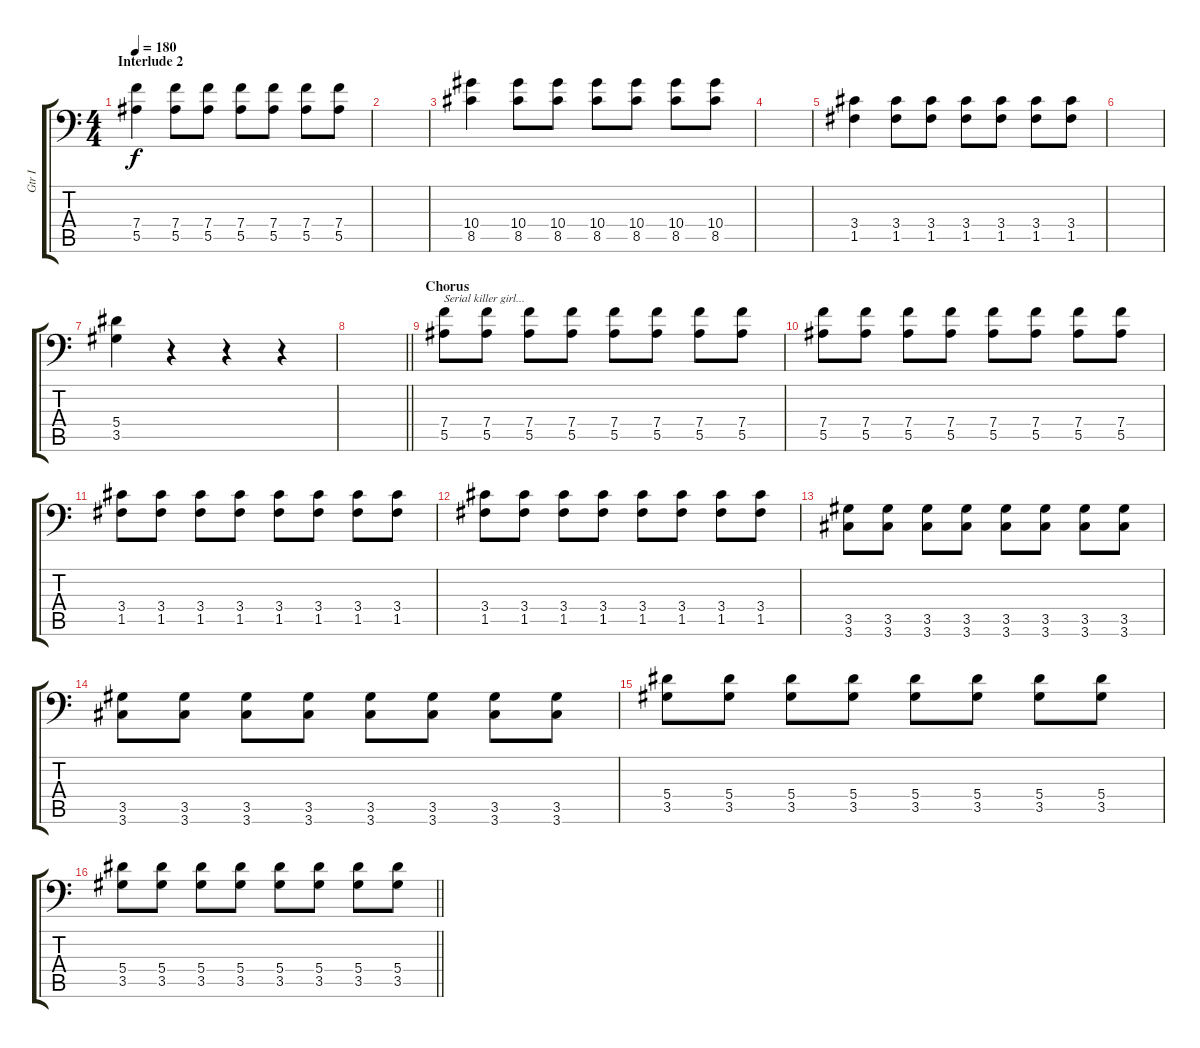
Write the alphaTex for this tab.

\track ("Gtr I" "Gtr I") {instrument distortionguitar}
\staff {score tabs}
\tuning (C4 G3 Eb3 Bb2 F2 Bb1) {hide}
\ts (4 4)
\section ("" "Interlude 2")
\tempo 180
\clef f4
\ks c
(7.4 5.5).4{dy f} (7.4 5.5).8 (7.4 5.5).8 (7.4 5.5).8 (7.4 5.5).8 (7.4 5.5).8 (7.4 5.5).8 |
|
(10.4 8.5).4 (10.4 8.5).8 (10.4 8.5).8 (10.4 8.5).8 (10.4 8.5).8 (10.4 8.5).8 (10.4 8.5).8 |
|
(3.4 1.5).4 (3.4 1.5).8 (3.4 1.5).8 (3.4 1.5).8 (3.4 1.5).8 (3.4 1.5).8 (3.4 1.5).8 |
|
(5.4 3.5).4 r.4 r.4 r.4 |
\barLineRight lightlight
|
\section ("" "Chorus")
(7.4 5.5).8{txt "Serial killer girl..."} (7.4 5.5).8 (7.4 5.5).8 (7.4 5.5).8 (7.4 5.5).8 (7.4 5.5).8 (7.4 5.5).8 (7.4 5.5).8 |
(7.4 5.5).8 (7.4 5.5).8 (7.4 5.5).8 (7.4 5.5).8 (7.4 5.5).8 (7.4 5.5).8 (7.4 5.5).8 (7.4 5.5).8 |
(3.4 1.5).8 (3.4 1.5).8 (3.4 1.5).8 (3.4 1.5).8 (3.4 1.5).8 (3.4 1.5).8 (3.4 1.5).8 (3.4 1.5).8 |
(3.4 1.5).8 (3.4 1.5).8 (3.4 1.5).8 (3.4 1.5).8 (3.4 1.5).8 (3.4 1.5).8 (3.4 1.5).8 (3.4 1.5).8 |
(3.5 3.6).8 (3.5 3.6).8 (3.5 3.6).8 (3.5 3.6).8 (3.5 3.6).8 (3.5 3.6).8 (3.5 3.6).8 (3.5 3.6).8 |
(3.5 3.6).8 (3.5 3.6).8 (3.5 3.6).8 (3.5 3.6).8 (3.5 3.6).8 (3.5 3.6).8 (3.5 3.6).8 (3.5 3.6).8 |
(5.4 3.5).8 (5.4 3.5).8 (5.4 3.5).8 (5.4 3.5).8 (5.4 3.5).8 (5.4 3.5).8 (5.4 3.5).8 (5.4 3.5).8 |
\barLineRight lightlight
(5.4 3.5).8 (5.4 3.5).8 (5.4 3.5).8 (5.4 3.5).8 (5.4 3.5).8 (5.4 3.5).8 (5.4 3.5).8 (5.4 3.5).8
